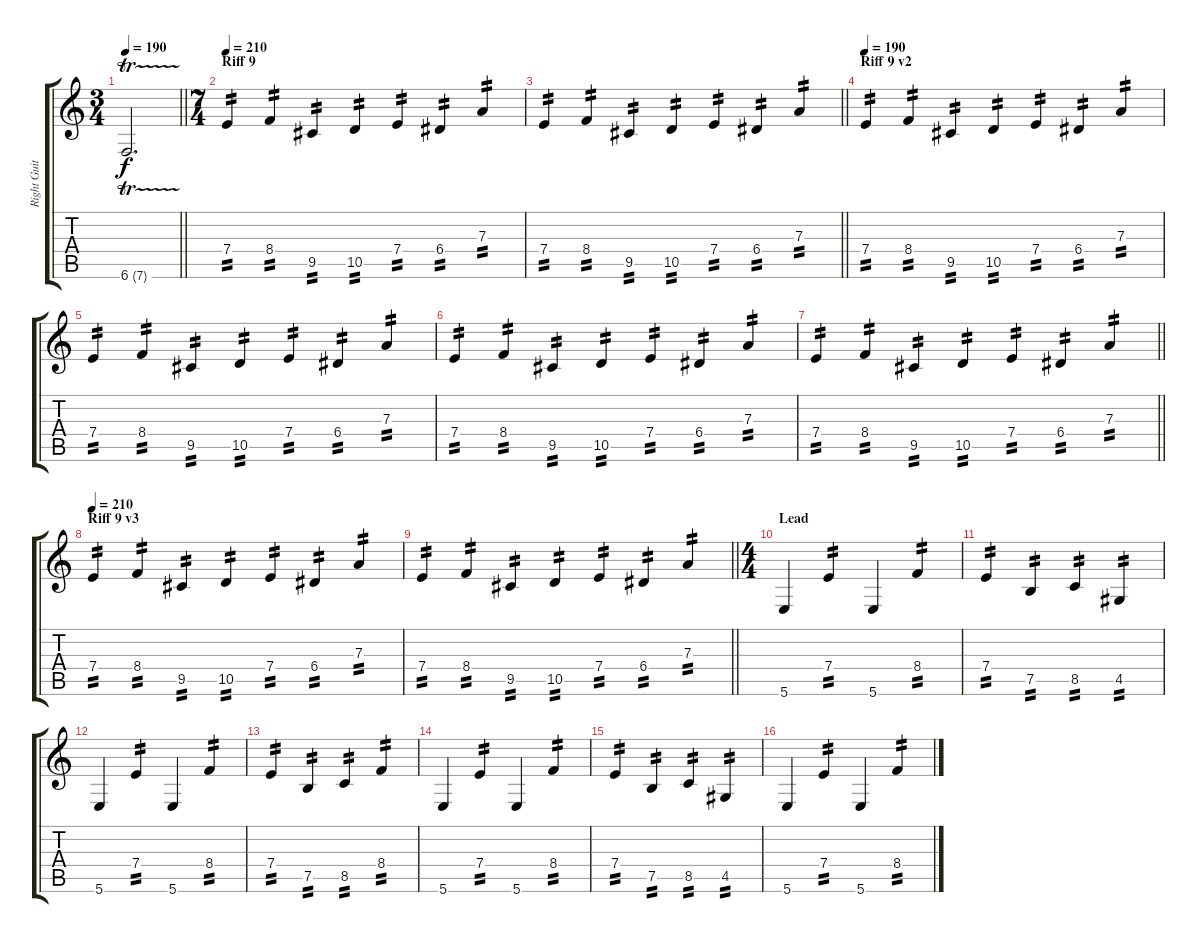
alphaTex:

\track ("Right Guitar" "Right Guit") {instrument distortionguitar}
\staff {score tabs}
\tuning (B3 Gb3 D3 A2 E2 B1) {hide}
\ts (3 4)
\tempo 190
\clef g2
\barLineRight lightlight
\ks c
6.6{tr (7 16)}.2{d dy f} |
\ts (7 4)
\section ("" "Riff 9")
\tempo 210
7.4.4{tp 2} 8.4.4{tp 2} 9.5.4{tp 2} 10.5.4{tp 2} 7.4.4{tp 2} 6.4.4{tp 2} 7.3.4{tp 2} |
\barLineRight lightlight
7.4.4{tp 2} 8.4.4{tp 2} 9.5.4{tp 2} 10.5.4{tp 2} 7.4.4{tp 2} 6.4.4{tp 2} 7.3.4{tp 2} |
\section ("" "Riff 9 v2")
\tempo 190
7.4.4{tp 2} 8.4.4{tp 2} 9.5.4{tp 2} 10.5.4{tp 2} 7.4.4{tp 2} 6.4.4{tp 2} 7.3.4{tp 2} |
7.4.4{tp 2} 8.4.4{tp 2} 9.5.4{tp 2} 10.5.4{tp 2} 7.4.4{tp 2} 6.4.4{tp 2} 7.3.4{tp 2} |
7.4.4{tp 2} 8.4.4{tp 2} 9.5.4{tp 2} 10.5.4{tp 2} 7.4.4{tp 2} 6.4.4{tp 2} 7.3.4{tp 2} |
\barLineRight lightlight
7.4.4{tp 2} 8.4.4{tp 2} 9.5.4{tp 2} 10.5.4{tp 2} 7.4.4{tp 2} 6.4.4{tp 2} 7.3.4{tp 2} |
\section ("" "Riff 9 v3")
\tempo 210
7.4.4{tp 2} 8.4.4{tp 2} 9.5.4{tp 2} 10.5.4{tp 2} 7.4.4{tp 2} 6.4.4{tp 2} 7.3.4{tp 2} |
\barLineRight lightlight
7.4.4{tp 2} 8.4.4{tp 2} 9.5.4{tp 2} 10.5.4{tp 2} 7.4.4{tp 2} 6.4.4{tp 2} 7.3.4{tp 2} |
\ts (4 4)
\section ("" "Lead")
5.6.4 7.4.4{tp 2} 5.6.4 8.4.4{tp 2} |
7.4.4{tp 2} 7.5.4{tp 2} 8.5.4{tp 2} 4.5.4{tp 2} |
5.6.4 7.4.4{tp 2} 5.6.4 8.4.4{tp 2} |
7.4.4{tp 2} 7.5.4{tp 2} 8.5.4{tp 2} 8.4.4{tp 2} |
5.6.4 7.4.4{tp 2} 5.6.4 8.4.4{tp 2} |
7.4.4{tp 2} 7.5.4{tp 2} 8.5.4{tp 2} 4.5.4{tp 2} |
5.6.4 7.4.4{tp 2} 5.6.4 8.4.4{tp 2}
